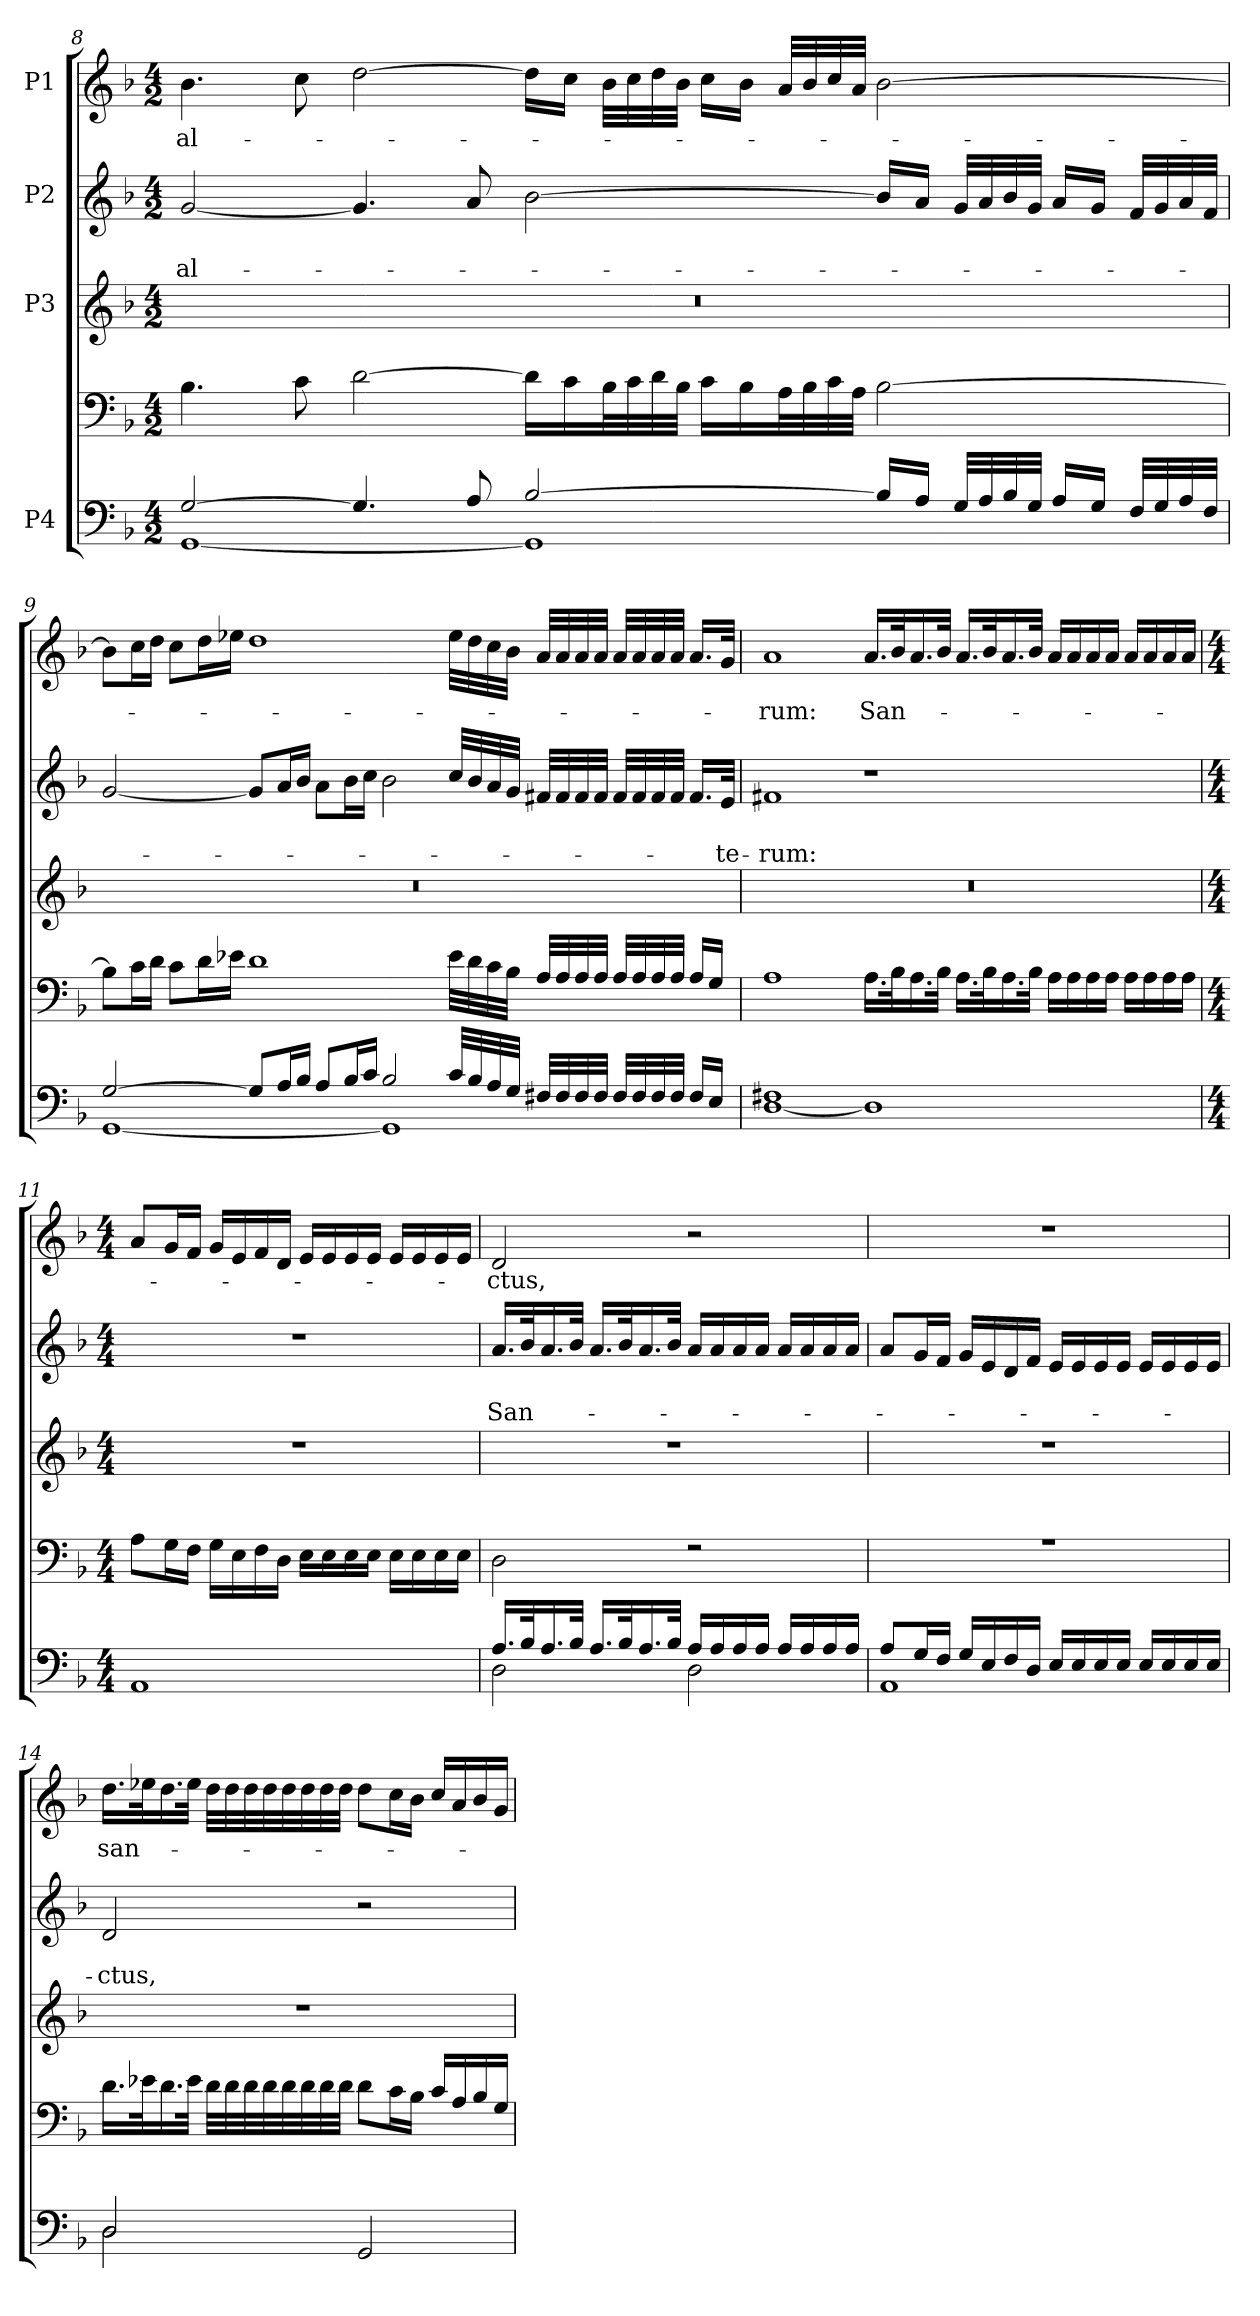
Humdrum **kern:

**kern	**kern	**kern	**kern	**text	**text	**kern	**text
*part4	*part4	*part3	*part2	*part2	*part2	*part1	*part1
*staff5	*staff4	*staff3	*staff2	*staff2	*staff2	*staff1	*staff1
*I"P4	*	*I"P3	*I"P2	*	*	*I"P1	*
*clefF4	*clefF4	*clefG2	*clefG2	*	*	*clefG2	*
*	*	*ITrd7c12	*ITrd7c12	*	*	*ITrd7c12	*
*k[b-]	*k[b-]	*k[b-]	*k[b-]	*	*	*k[b-]	*
*F:	*F:	*F:	*F:	*	*	*F:	*
*M4/2	*M4/2	*M4/2	*M4/2	*	*	*M4/2	*
=8	=8	=8	=8	=8	=8	=8	=8
*^	*^	*	*	*	*	*	*
!	!	!	!	!LO:N:vis=1	!	!	!LO:LY:b	!	!LO:LY:b
[>2G/	[<1GG	4.B-\	0ryy	0r	[<2G/	.	al-	4.B-\	al-
.	.	8c\	.	.	.	.	.	8c\	.
4.G/]	.	[>2d\	.	.	4.G/]	.	.	[>2d\	.
8A/	.	.	.	.	8A/	.	.	.	.
[>2B-/	1GG]	16d\LL]	.	.	[>2B-\	.	.	16d\LL]	.
.	.	16c\	.	.	.	.	.	16c\JJ	.
.	.	32B-\L	.	.	.	.	.	32B-\LLL	.
.	.	32c\	.	.	.	.	.	32c\	.
.	.	32d\	.	.	.	.	.	32d\	.
.	.	32B-\JJJ	.	.	.	.	.	32B-\JJJ	.
.	.	16c\LL	.	.	.	.	.	16c\LL	.
.	.	16B-\	.	.	.	.	.	16B-\JJ	.
.	.	32A\L	.	.	.	.	.	32A/LLL	.
.	.	32B-\	.	.	.	.	.	32B-/	.
.	.	32c\	.	.	.	.	.	32c/	.
.	.	32A\JJJ	.	.	.	.	.	32A/JJJ	.
16B-/LL]	.	[>2B-\	.	.	16B-/LL]	.	.	[>2B-\	.
16A/JJ	.	.	.	.	16A/JJ	.	.	.	.
32G/LLL	.	.	.	.	32G/LLL	.	.	.	.
32A/	.	.	.	.	32A/	.	.	.	.
32B-/	.	.	.	.	32B-/	.	.	.	.
32G/JJJ	.	.	.	.	32G/JJJ	.	.	.	.
16A/LL	.	.	.	.	16A/LL	.	.	.	.
16G/JJ	.	.	.	.	16G/JJ	.	.	.	.
32F/LLL	.	.	.	.	32F/LLL	.	.	.	.
32G/	.	.	.	.	32G/	.	.	.	.
32A/	.	.	.	.	32A/	.	.	.	.
32F/JJJ	.	.	.	.	32F/JJJ	.	.	.	.
!!LO:LB:g=z
=9	=9	=9	=9	=9	=9	=9	=9	=9	=9
!	!	!	!	!LO:N:vis=1	!	!	!	!	!
[>2G/	[<1GG	8B-\L]	0ryy	0r	[<2G/	.	.	8B-\L]	.
.	.	16c\L	.	.	.	.	.	16c\L	.
.	.	16d\JJ	.	.	.	.	.	16d\JJ	.
.	.	8c\L	.	.	.	.	.	8c\L	.
.	.	16d\L	.	.	.	.	.	16d\L	.
.	.	16e-X\JJ	.	.	.	.	.	16e-X\JJ	.
8G/L]	.	1d	.	.	8G/L]	.	.	1d	.
16A/L	.	.	.	.	16A/L	.	.	.	.
16B-/JJ	.	.	.	.	16B-/JJ	.	.	.	.
8A/L	.	.	.	.	8A\L	.	.	.	.
16B-/L	.	.	.	.	16B-\L	.	.	.	.
16c/JJ	.	.	.	.	16c\JJ	.	.	.	.
2B-/	1GG]	.	.	.	2B-\	.	.	.	.
32c/LLL	.	32e-\LLL	.	.	32c/LLL	.	.	32e-\LLL	.
32B-/	.	32d\	.	.	32B-/	.	.	32d\	.
32A/	.	32c\	.	.	32A/	.	.	32c\	.
32G/JJJ	.	32B-\JJJ	.	.	32G/JJJ	.	.	32B-\JJJ	.
32F#X/LLL	.	32A/LLL	.	.	32F#X/LLL	.	.	32A/LLL	.
32F#/	.	32A/	.	.	32F#/	.	.	32A/	.
32F#/	.	32A/	.	.	32F#/	.	.	32A/	.
32F#/JJJ	.	32A/JJJ	.	.	32F#/JJJ	.	.	32A/JJJ	.
32F#/LLL	.	32A/LLL	.	.	32F#/LLL	.	.	32A/LLL	.
32F#/	.	32A/	.	.	32F#/	.	.	32A/	.
32F#/	.	32A/	.	.	32F#/	.	.	32A/	.
32F#/JJJ	.	32A/JJJ	.	.	32F#/JJJ	.	.	32A/JJJ	.
16F#/LL	.	16A/LL	.	.	16.F#/LL	.	.	16.A/LL	.
16E/JJ	.	16G/JJ	.	.	.	.	.	.	.
!	!	!	!	!	!	!	!LO:LY:b	!	!
.	.	.	.	.	32E/JJk	.	-te-	32G/JJk	.
=10	=10	=10	=10	=10	=10	=10	=10	=10	=10
!	!	!	!	!LO:N:vis=1	!	!	!LO:LY:b	!	!LO:LY:b
1F#X	[<1D	1A	0ryy	0r	1F#X	.	-rum:	1A	-rum:
!	!	!	!	!	!	!	!	!	!LO:LY:b
1ryy	1D]	16.A\LL	.	.	1r	.	.	16.A/LL	San-
.	.	32B-\k	.	.	.	.	.	32B-/k	.
.	.	16.A\	.	.	.	.	.	16.A/	.
.	.	32B-\JJk	.	.	.	.	.	32B-/JJk	.
.	.	16.A\LL	.	.	.	.	.	16.A/LL	.
.	.	32B-\k	.	.	.	.	.	32B-/k	.
.	.	16.A\	.	.	.	.	.	16.A/	.
.	.	32B-\JJk	.	.	.	.	.	32B-/JJk	.
.	.	16A\LL	.	.	.	.	.	16A/LL	.
.	.	16A\	.	.	.	.	.	16A/	.
.	.	16A\	.	.	.	.	.	16A/	.
.	.	16A\JJ	.	.	.	.	.	16A/JJ	.
.	.	16A\LL	.	.	.	.	.	16A/LL	.
.	.	16A\	.	.	.	.	.	16A/	.
.	.	16A\	.	.	.	.	.	16A/	.
.	.	16A\JJ	.	.	.	.	.	16A/JJ	.
!!LO:PB:g=z
=11	=11	=11	=11	=11	=11	=11	=11	=11	=11
*M4/4	*	*M4/4	*	*M4/4	*M4/4	*	*	*M4/4	*
1ryy	1AA	8A\L	1ryy	1r	1r	.	.	8A/L	.
.	.	16G\L	.	.	.	.	.	16G/L	.
.	.	16F\JJ	.	.	.	.	.	16F/JJ	.
.	.	16G\LL	.	.	.	.	.	16G/LL	.
.	.	16E\	.	.	.	.	.	16E/	.
.	.	16F\	.	.	.	.	.	16F/	.
.	.	16D\JJ	.	.	.	.	.	16D/JJ	.
.	.	16E\LL	.	.	.	.	.	16E/LL	.
.	.	16E\	.	.	.	.	.	16E/	.
.	.	16E\	.	.	.	.	.	16E/	.
.	.	16E\JJ	.	.	.	.	.	16E/JJ	.
.	.	16E\LL	.	.	.	.	.	16E/LL	.
.	.	16E\	.	.	.	.	.	16E/	.
.	.	16E\	.	.	.	.	.	16E/	.
.	.	16E\JJ	.	.	.	.	.	16E/JJ	.
=12	=12	=12	=12	=12	=12	=12	=12	=12	=12
!	!	!	!	!	!	!	!LO:LY:b	!	!LO:LY:b
16.A/LL	2D\	2D\	1ryy	1r	16.A/LL	.	San-	2D/	-ctus,
32B-/k	.	.	.	.	32B-/k	.	.	.	.
16.A/	.	.	.	.	16.A/	.	.	.	.
32B-/JJk	.	.	.	.	32B-/JJk	.	.	.	.
16.A/LL	.	.	.	.	16.A/LL	.	.	.	.
32B-/k	.	.	.	.	32B-/k	.	.	.	.
16.A/	.	.	.	.	16.A/	.	.	.	.
32B-/JJk	.	.	.	.	32B-/JJk	.	.	.	.
16A/LL	2D\	2r	.	.	16A/LL	.	.	2r	.
16A/	.	.	.	.	16A/	.	.	.	.
16A/	.	.	.	.	16A/	.	.	.	.
16A/JJ	.	.	.	.	16A/JJ	.	.	.	.
16A/LL	.	.	.	.	16A/LL	.	.	.	.
16A/	.	.	.	.	16A/	.	.	.	.
16A/	.	.	.	.	16A/	.	.	.	.
16A/JJ	.	.	.	.	16A/JJ	.	.	.	.
!!LO:LB:g=z
=13	=13	=13	=13	=13	=13	=13	=13	=13	=13
8A/L	1AA	1r	1ryy	1r	8A/L	.	.	1r	.
16G/L	.	.	.	.	16G/L	.	.	.	.
16F/JJ	.	.	.	.	16F/JJ	.	.	.	.
16G/LL	.	.	.	.	16G/LL	.	.	.	.
16E/	.	.	.	.	16E/	.	.	.	.
16F/	.	.	.	.	16D/	.	.	.	.
16D/JJ	.	.	.	.	16F/JJ	.	.	.	.
16E/LL	.	.	.	.	16E/LL	.	.	.	.
16E/	.	.	.	.	16E/	.	.	.	.
16E/	.	.	.	.	16E/	.	.	.	.
16E/JJ	.	.	.	.	16E/JJ	.	.	.	.
16E/LL	.	.	.	.	16E/LL	.	.	.	.
16E/	.	.	.	.	16E/	.	.	.	.
16E/	.	.	.	.	16E/	.	.	.	.
16E/JJ	.	.	.	.	16E/JJ	.	.	.	.
=14	=14	=14	=14	=14	=14	=14	=14	=14	=14
!	!	!	!	!	!	!	!LO:LY:b	!	!LO:LY:b
2D/	2D\	16.d\LL	1ryy	1r	2D/	.	-ctus,	16.d\LL	san-
.	.	32e-X\k	.	.	.	.	.	32e-X\k	.
.	.	16.d\	.	.	.	.	.	16.d\	.
.	.	32e-\JJk	.	.	.	.	.	32e-\JJk	.
.	.	32d\LLL	.	.	.	.	.	32d\LLL	.
.	.	32d\	.	.	.	.	.	32d\	.
.	.	32d\	.	.	.	.	.	32d\	.
.	.	32d\	.	.	.	.	.	32d\	.
.	.	32d\	.	.	.	.	.	32d\	.
.	.	32d\	.	.	.	.	.	32d\	.
.	.	32d\	.	.	.	.	.	32d\	.
.	.	32d\JJJ	.	.	.	.	.	32d\JJJ	.
2GG/	2ryy	8d\L	.	.	2r	.	.	8d\L	.
.	.	16c\L	.	.	.	.	.	16c\L	.
.	.	16B-\JJ	.	.	.	.	.	16B-\JJ	.
.	.	16c/LL	.	.	.	.	.	16c/LL	.
.	.	16A/	.	.	.	.	.	16A/	.
.	.	16B-/	.	.	.	.	.	16B-/	.
.	.	16G/JJ	.	.	.	.	.	16G/JJ	.
*v	*v	*	*	*	*	*	*	*	*
*	*v	*v	*	*	*	*	*	*
=	=	=	=	=	=	=	=
*-	*-	*-	*-	*-	*-	*-	*-
